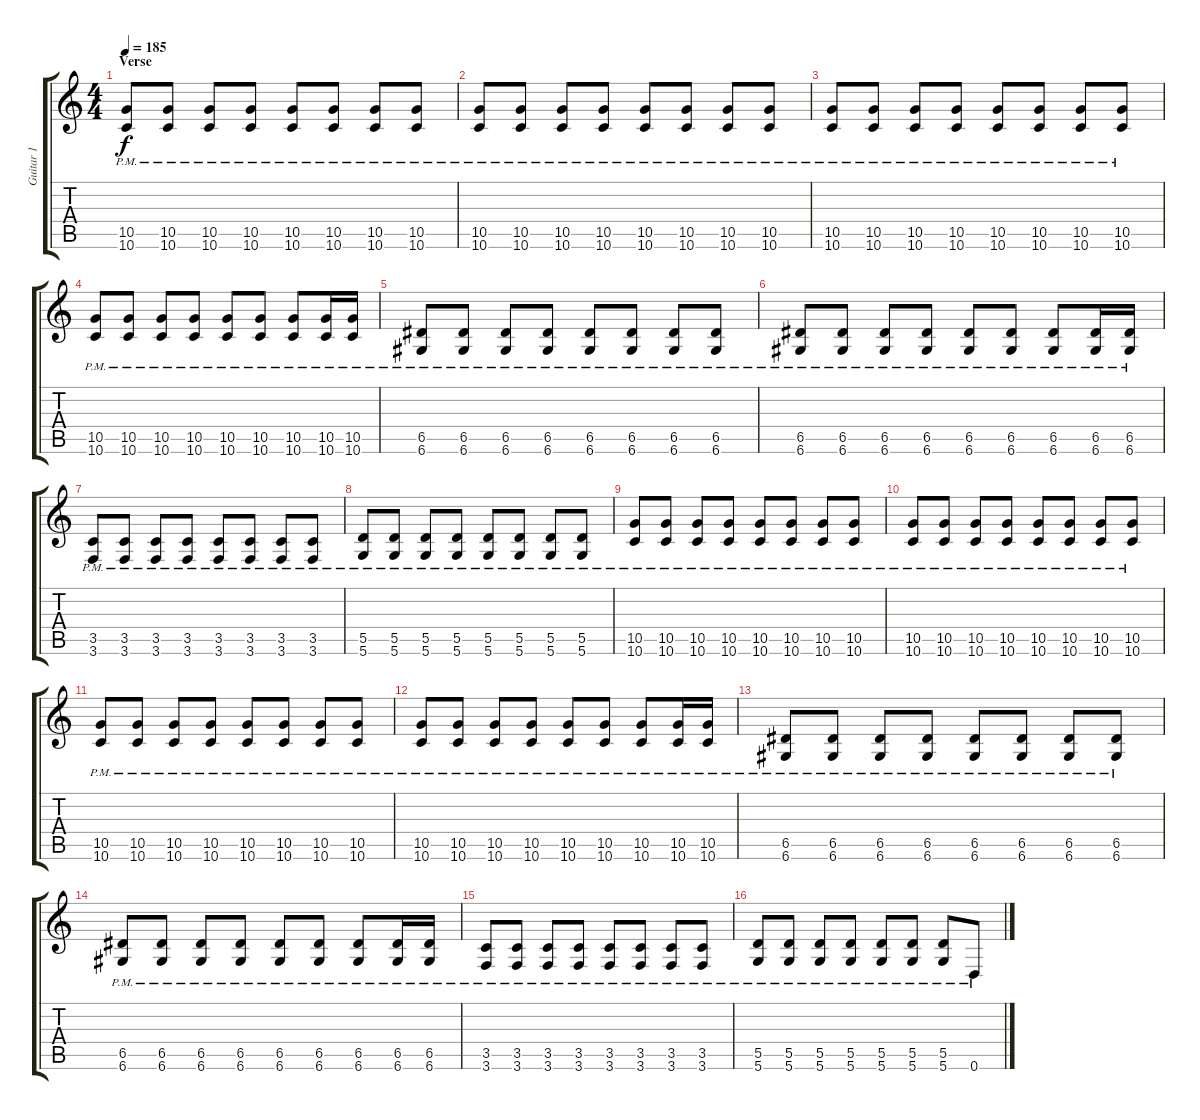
\track ("Guitar 1" "Guitar 1") {instrument distortionguitar}
\staff {score tabs}
\tuning (E4 B3 G3 D3 A2 D2) {hide}
\ts (4 4)
\section ("" "Verse")
\tempo 185
\clef g2
\ks c
(10.5{pm} 10.6{pm}).8{dy f} (10.5{pm} 10.6{pm}).8 (10.5{pm} 10.6{pm}).8 (10.5{pm} 10.6{pm}).8 (10.5{pm} 10.6{pm}).8 (10.5{pm} 10.6{pm}).8 (10.5{pm} 10.6{pm}).8 (10.5{pm} 10.6{pm}).8 |
(10.5{pm} 10.6{pm}).8 (10.5{pm} 10.6{pm}).8 (10.5{pm} 10.6{pm}).8 (10.5{pm} 10.6{pm}).8 (10.5{pm} 10.6{pm}).8 (10.5{pm} 10.6{pm}).8 (10.5{pm} 10.6{pm}).8 (10.5{pm} 10.6{pm}).8 |
(10.5{pm} 10.6{pm}).8 (10.5{pm} 10.6{pm}).8 (10.5{pm} 10.6{pm}).8 (10.5{pm} 10.6{pm}).8 (10.5{pm} 10.6{pm}).8 (10.5{pm} 10.6{pm}).8 (10.5{pm} 10.6{pm}).8 (10.5{pm} 10.6{pm}).8 |
(10.5{pm} 10.6{pm}).8 (10.5{pm} 10.6{pm}).8 (10.5{pm} 10.6{pm}).8 (10.5{pm} 10.6{pm}).8 (10.5{pm} 10.6{pm}).8 (10.5{pm} 10.6{pm}).8 (10.5{pm} 10.6{pm}).8 (10.5{pm} 10.6{pm}).16 (10.5{pm} 10.6{pm}).16 |
(6.5{pm} 6.6{pm}).8 (6.5{pm} 6.6{pm}).8 (6.5{pm} 6.6{pm}).8 (6.5{pm} 6.6{pm}).8 (6.5{pm} 6.6{pm}).8 (6.5{pm} 6.6{pm}).8 (6.5{pm} 6.6{pm}).8 (6.5{pm} 6.6{pm}).8 |
(6.5{pm} 6.6{pm}).8 (6.5{pm} 6.6{pm}).8 (6.5{pm} 6.6{pm}).8 (6.5{pm} 6.6{pm}).8 (6.5{pm} 6.6{pm}).8 (6.5{pm} 6.6{pm}).8 (6.5{pm} 6.6{pm}).8 (6.5{pm} 6.6{pm}).16 (6.5{pm} 6.6{pm}).16 |
(3.5{pm} 3.6{pm}).8 (3.5{pm} 3.6{pm}).8 (3.5{pm} 3.6{pm}).8 (3.5{pm} 3.6{pm}).8 (3.5{pm} 3.6{pm}).8 (3.5{pm} 3.6{pm}).8 (3.5{pm} 3.6{pm}).8 (3.5{pm} 3.6{pm}).8 |
(5.5{pm} 5.6{pm}).8 (5.5{pm} 5.6{pm}).8 (5.5{pm} 5.6{pm}).8 (5.5{pm} 5.6{pm}).8 (5.5{pm} 5.6{pm}).8 (5.5{pm} 5.6{pm}).8 (5.5{pm} 5.6{pm}).8 (5.5{pm} 5.6{pm}).8 |
(10.5{pm} 10.6{pm}).8 (10.5{pm} 10.6{pm}).8 (10.5{pm} 10.6{pm}).8 (10.5{pm} 10.6{pm}).8 (10.5{pm} 10.6{pm}).8 (10.5{pm} 10.6{pm}).8 (10.5{pm} 10.6{pm}).8 (10.5{pm} 10.6{pm}).8 |
(10.5{pm} 10.6{pm}).8 (10.5{pm} 10.6{pm}).8 (10.5{pm} 10.6{pm}).8 (10.5{pm} 10.6{pm}).8 (10.5{pm} 10.6{pm}).8 (10.5{pm} 10.6{pm}).8 (10.5{pm} 10.6{pm}).8 (10.5{pm} 10.6{pm}).8 |
(10.5{pm} 10.6{pm}).8 (10.5{pm} 10.6{pm}).8 (10.5{pm} 10.6{pm}).8 (10.5{pm} 10.6{pm}).8 (10.5{pm} 10.6{pm}).8 (10.5{pm} 10.6{pm}).8 (10.5{pm} 10.6{pm}).8 (10.5{pm} 10.6{pm}).8 |
(10.5{pm} 10.6{pm}).8 (10.5{pm} 10.6{pm}).8 (10.5{pm} 10.6{pm}).8 (10.5{pm} 10.6{pm}).8 (10.5{pm} 10.6{pm}).8 (10.5{pm} 10.6{pm}).8 (10.5{pm} 10.6{pm}).8 (10.5{pm} 10.6{pm}).16 (10.5{pm} 10.6{pm}).16 |
(6.5{pm} 6.6{pm}).8 (6.5{pm} 6.6{pm}).8 (6.5{pm} 6.6{pm}).8 (6.5{pm} 6.6{pm}).8 (6.5{pm} 6.6{pm}).8 (6.5{pm} 6.6{pm}).8 (6.5{pm} 6.6{pm}).8 (6.5{pm} 6.6{pm}).8 |
(6.5{pm} 6.6{pm}).8 (6.5{pm} 6.6{pm}).8 (6.5{pm} 6.6{pm}).8 (6.5{pm} 6.6{pm}).8 (6.5{pm} 6.6{pm}).8 (6.5{pm} 6.6{pm}).8 (6.5{pm} 6.6{pm}).8 (6.5{pm} 6.6{pm}).16 (6.5{pm} 6.6{pm}).16 |
(3.5{pm} 3.6{pm}).8 (3.5{pm} 3.6{pm}).8 (3.5{pm} 3.6{pm}).8 (3.5{pm} 3.6{pm}).8 (3.5{pm} 3.6{pm}).8 (3.5{pm} 3.6{pm}).8 (3.5{pm} 3.6{pm}).8 (3.5{pm} 3.6{pm}).8 |
(5.5{pm} 5.6{pm}).8 (5.5{pm} 5.6{pm}).8 (5.5{pm} 5.6{pm}).8 (5.5{pm} 5.6{pm}).8 (5.5{pm} 5.6{pm}).8 (5.5{pm} 5.6{pm}).8 (5.5{pm} 5.6{pm}).8 0.6{pm}.8
